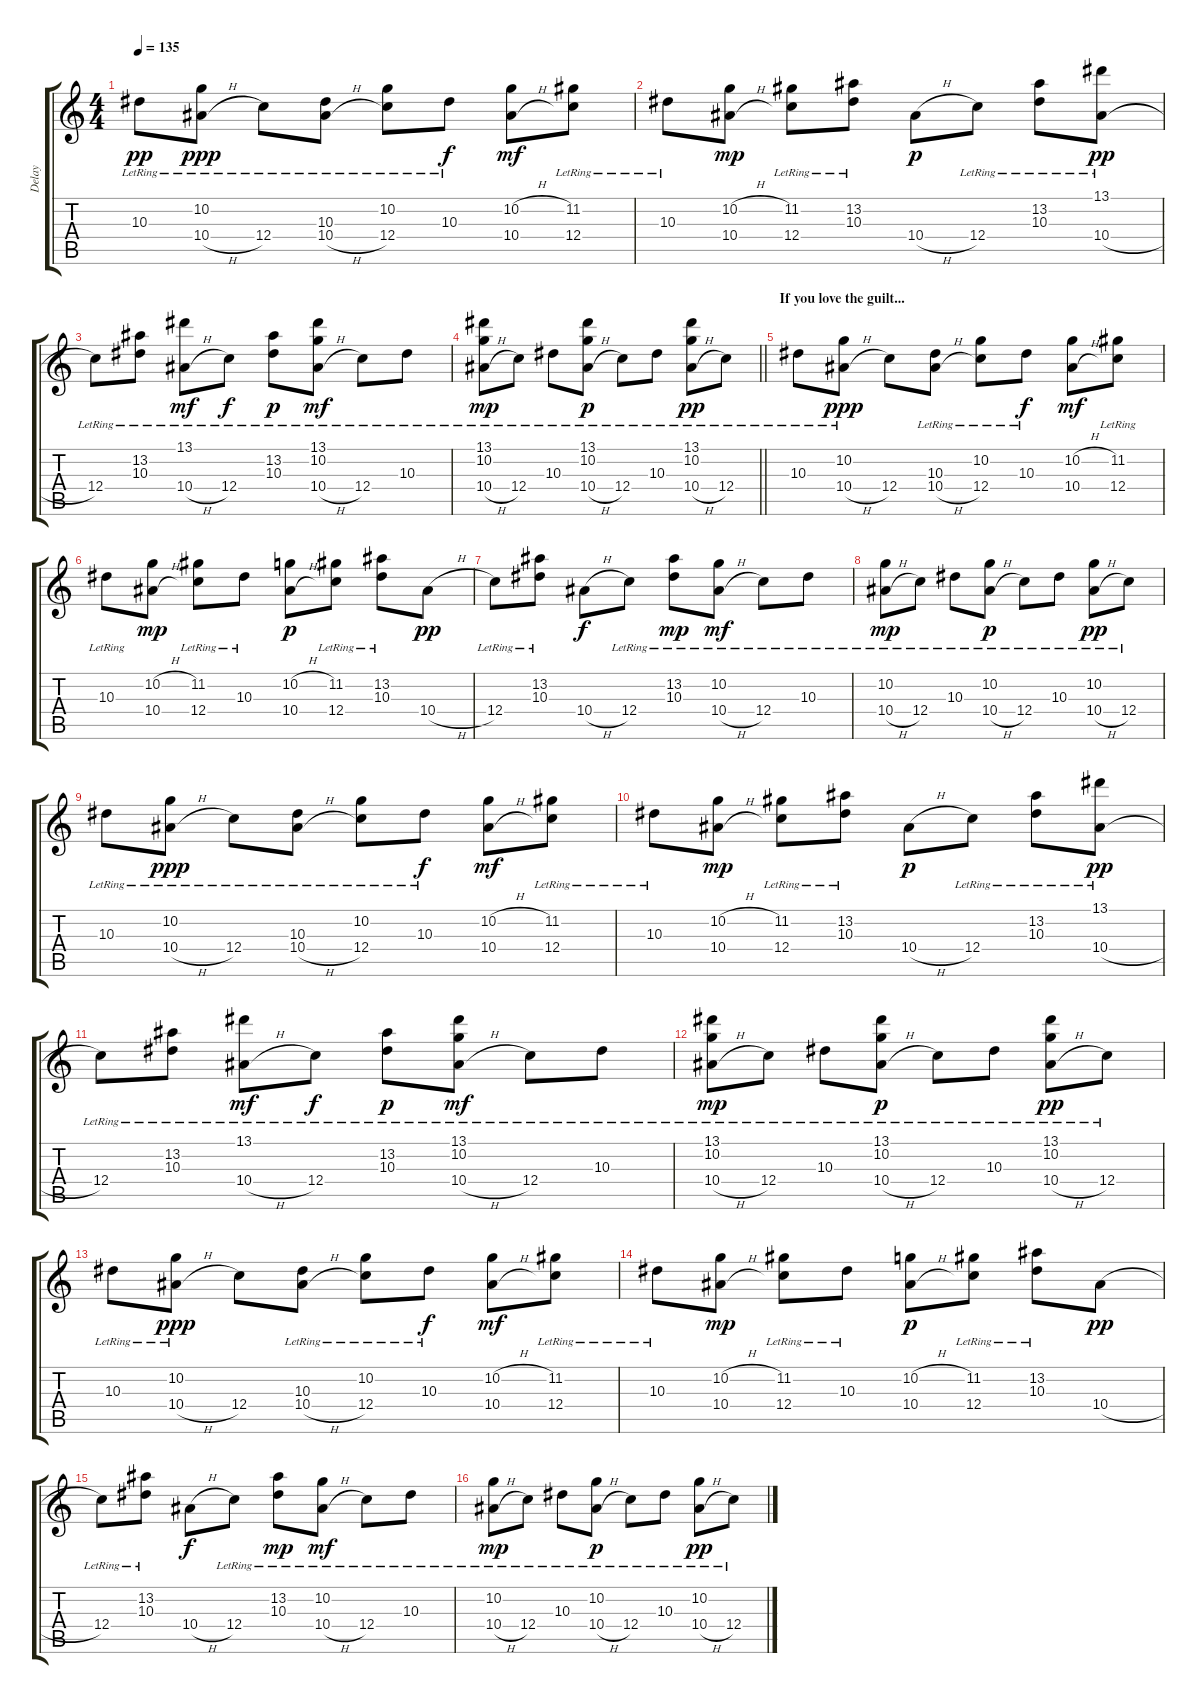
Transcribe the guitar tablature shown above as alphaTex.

\track ("Delay" "Delay") {instrument electricguitarjazz}
\staff {score tabs}
\tuning (D4 A3 F3 C3 G2 C2) {hide}
\ts (4 4)
\tempo 135
\clef g2
\ks c
10.3{lr}.8{dy pp} (10.2{lr} 10.4{h}).8{dy ppp} 12.4{lr}.8 (10.3{lr} 10.4{h}).8 (10.2{lr} 12.4{lr}).8 10.3{lr}.8{dy f} (10.2{h} 10.4{h}).8{dy mf} (11.2{lr} 12.4{lr}).8 |
10.3{lr}.8 (10.2{h} 10.4{h}).8{dy mp} (11.2 12.4{lr}).8 (13.2{lr} 10.3{lr}).8 10.4{h}.8{dy p} 12.4{lr}.8 (13.2{lr} 10.3{lr}).8 (13.1{lr} 10.4{h}).8{dy pp} |
12.4{lr}.8 (13.2{lr} 10.3{lr}).8 (13.1{lr} 10.4{h}).8{dy mf} 12.4{lr}.8{dy f} (13.2 10.3{lr}).8{dy p} (13.1{lr} 10.2{lr} 10.4{h}).8{dy mf} 12.4{lr}.8 10.3{lr}.8 |
\barLineRight lightlight
(13.1{lr} 10.2{lr} 10.4{h}).8{dy mp} 12.4{lr}.8 10.3{lr}.8 (13.1{lr} 10.2{lr} 10.4{h}).8{dy p} 12.4{lr}.8 10.3{lr}.8 (13.1{lr} 10.2{lr} 10.4{h}).8{dy pp} 12.4{lr}.8 |
\section ("" "If you love the guilt...")
10.3{lr}.8 (10.2{lr} 10.4{h}).8{dy ppp} 12.4.8 (10.3{lr} 10.4{h}).8 (10.2{lr} 12.4{lr}).8 10.3{lr}.8{dy f} (10.2{h} 10.4{h}).8{dy mf} (11.2{lr} 12.4{lr}).8 |
10.3{lr}.8 (10.2{h} 10.4{h}).8{dy mp} (11.2{lr} 12.4{lr}).8 10.3{lr}.8 (10.2{h} 10.4{h}).8{dy p} (11.2 12.4{lr}).8 (13.2{lr} 10.3{lr}).8 10.4{h}.8{dy pp} |
12.4{lr}.8 (13.2{lr} 10.3{lr}).8 10.4{h}.8{dy f} 12.4{lr}.8 (13.2 10.3{lr}).8{dy mp} (10.2{lr} 10.4{h}).8{dy mf} 12.4{lr}.8 10.3{lr}.8 |
(10.2{lr} 10.4{h}).8{dy mp} 12.4{lr}.8 10.3{lr}.8 (10.2{lr} 10.4{h}).8{dy p} 12.4{lr}.8 10.3{lr}.8 (10.2{lr} 10.4{h}).8{dy pp} 12.4{lr}.8 |
10.3{lr}.8 (10.2{lr} 10.4{h}).8{dy ppp} 12.4{lr}.8 (10.3{lr} 10.4{h}).8 (10.2{lr} 12.4{lr}).8 10.3{lr}.8{dy f} (10.2{h} 10.4{h}).8{dy mf} (11.2{lr} 12.4{lr}).8 |
10.3{lr}.8 (10.2{h} 10.4{h}).8{dy mp} (11.2 12.4{lr}).8 (13.2{lr} 10.3{lr}).8 10.4{h}.8{dy p} 12.4{lr}.8 (13.2{lr} 10.3{lr}).8 (13.1{lr} 10.4{h}).8{dy pp} |
12.4{lr}.8 (13.2{lr} 10.3{lr}).8 (13.1{lr} 10.4{h}).8{dy mf} 12.4{lr}.8{dy f} (13.2 10.3{lr}).8{dy p} (13.1{lr} 10.2{lr} 10.4{h}).8{dy mf} 12.4{lr}.8 10.3{lr}.8 |
(13.1{lr} 10.2{lr} 10.4{h}).8{dy mp} 12.4{lr}.8 10.3{lr}.8 (13.1{lr} 10.2{lr} 10.4{h}).8{dy p} 12.4{lr}.8 10.3{lr}.8 (13.1{lr} 10.2{lr} 10.4{h}).8{dy pp} 12.4{lr}.8 |
10.3{lr}.8 (10.2{lr} 10.4{h}).8{dy ppp} 12.4.8 (10.3{lr} 10.4{h}).8 (10.2{lr} 12.4{lr}).8 10.3{lr}.8{dy f} (10.2{h} 10.4{h}).8{dy mf} (11.2{lr} 12.4{lr}).8 |
10.3{lr}.8 (10.2{h} 10.4{h}).8{dy mp} (11.2{lr} 12.4{lr}).8 10.3{lr}.8 (10.2{h} 10.4{h}).8{dy p} (11.2 12.4{lr}).8 (13.2{lr} 10.3{lr}).8 10.4{h}.8{dy pp} |
12.4{lr}.8 (13.2{lr} 10.3{lr}).8 10.4{h}.8{dy f} 12.4{lr}.8 (13.2 10.3{lr}).8{dy mp} (10.2{lr} 10.4{h}).8{dy mf} 12.4{lr}.8 10.3{lr}.8 |
(10.2{lr} 10.4{h}).8{dy mp} 12.4{lr}.8 10.3{lr}.8 (10.2{lr} 10.4{h}).8{dy p} 12.4{lr}.8 10.3{lr}.8 (10.2{lr} 10.4{h}).8{dy pp} 12.4{lr}.8
